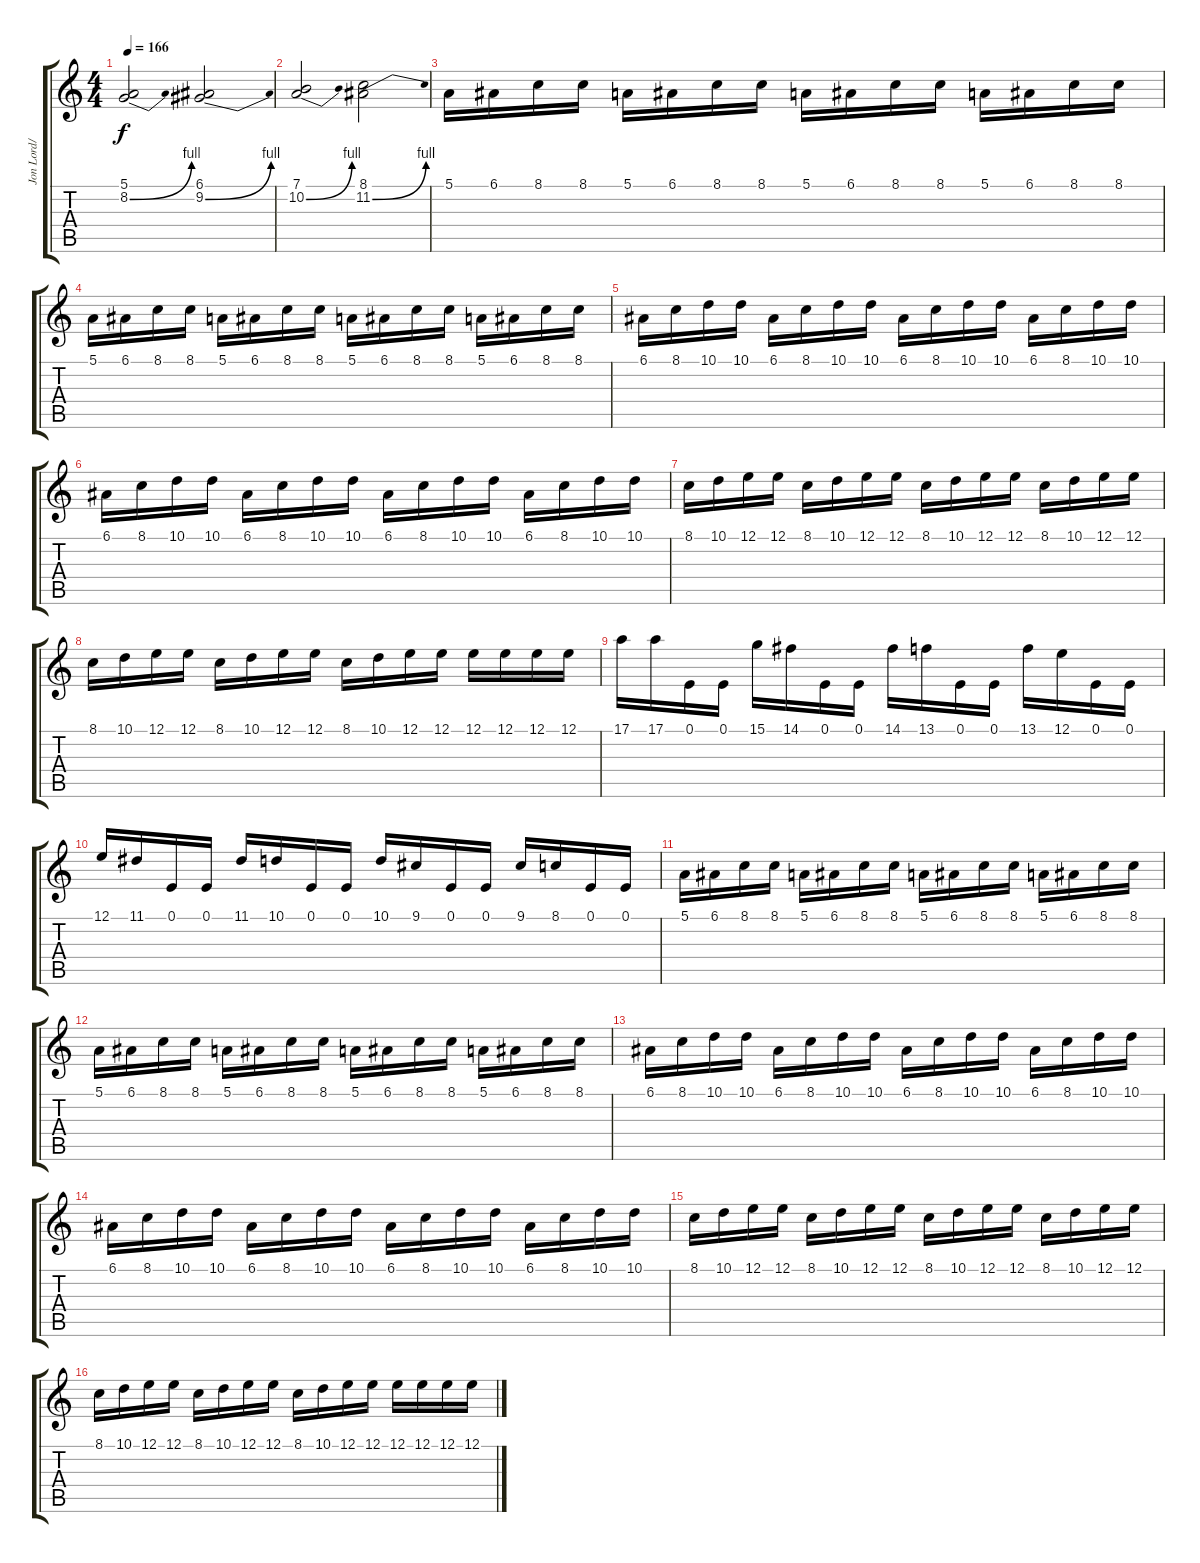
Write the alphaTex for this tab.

\track ("Jon Lord/ Ritchie Blackmore" "Jon Lord/ ") {instrument rockorgan}
\staff {score tabs}
\tuning (E4 B3 G3 D3 A2 E2) {hide}
\ts (4 4)
\tempo 166
\clef g2
\ks c
(5.1 8.2{be (bend 0 0 60 4)}).2{dy f} (6.1 9.2{be (bend 0 0 60 4)}).2 |
(7.1 10.2{be (bend 0 0 60 4)}).2 (8.1 11.2{be (bend 0 0 60 4)}).2 |
5.1.16 6.1.16 8.1.16 8.1.16 5.1.16 6.1.16 8.1.16 8.1.16 5.1.16 6.1.16 8.1.16 8.1.16 5.1.16 6.1.16 8.1.16 8.1.16 |
5.1.16 6.1.16 8.1.16 8.1.16 5.1.16 6.1.16 8.1.16 8.1.16 5.1.16 6.1.16 8.1.16 8.1.16 5.1.16 6.1.16 8.1.16 8.1.16 |
6.1.16 8.1.16 10.1.16 10.1.16 6.1.16 8.1.16 10.1.16 10.1.16 6.1.16 8.1.16 10.1.16 10.1.16 6.1.16 8.1.16 10.1.16 10.1.16 |
6.1.16 8.1.16 10.1.16 10.1.16 6.1.16 8.1.16 10.1.16 10.1.16 6.1.16 8.1.16 10.1.16 10.1.16 6.1.16 8.1.16 10.1.16 10.1.16 |
8.1.16 10.1.16 12.1.16 12.1.16 8.1.16 10.1.16 12.1.16 12.1.16 8.1.16 10.1.16 12.1.16 12.1.16 8.1.16 10.1.16 12.1.16 12.1.16 |
8.1.16 10.1.16 12.1.16 12.1.16 8.1.16 10.1.16 12.1.16 12.1.16 8.1.16 10.1.16 12.1.16 12.1.16 12.1.16 12.1.16 12.1.16 12.1.16 |
17.1.16 17.1.16 0.1.16 0.1.16 15.1.16 14.1.16 0.1.16 0.1.16 14.1.16 13.1.16 0.1.16 0.1.16 13.1.16 12.1.16 0.1.16 0.1.16 |
12.1.16 11.1.16 0.1.16 0.1.16 11.1.16 10.1.16 0.1.16 0.1.16 10.1.16 9.1.16 0.1.16 0.1.16 9.1.16 8.1.16 0.1.16 0.1.16 |
5.1.16 6.1.16 8.1.16 8.1.16 5.1.16 6.1.16 8.1.16 8.1.16 5.1.16 6.1.16 8.1.16 8.1.16 5.1.16 6.1.16 8.1.16 8.1.16 |
5.1.16 6.1.16 8.1.16 8.1.16 5.1.16 6.1.16 8.1.16 8.1.16 5.1.16 6.1.16 8.1.16 8.1.16 5.1.16 6.1.16 8.1.16 8.1.16 |
6.1.16 8.1.16 10.1.16 10.1.16 6.1.16 8.1.16 10.1.16 10.1.16 6.1.16 8.1.16 10.1.16 10.1.16 6.1.16 8.1.16 10.1.16 10.1.16 |
6.1.16 8.1.16 10.1.16 10.1.16 6.1.16 8.1.16 10.1.16 10.1.16 6.1.16 8.1.16 10.1.16 10.1.16 6.1.16 8.1.16 10.1.16 10.1.16 |
8.1.16 10.1.16 12.1.16 12.1.16 8.1.16 10.1.16 12.1.16 12.1.16 8.1.16 10.1.16 12.1.16 12.1.16 8.1.16 10.1.16 12.1.16 12.1.16 |
8.1.16 10.1.16 12.1.16 12.1.16 8.1.16 10.1.16 12.1.16 12.1.16 8.1.16 10.1.16 12.1.16 12.1.16 12.1.16 12.1.16 12.1.16 12.1.16
